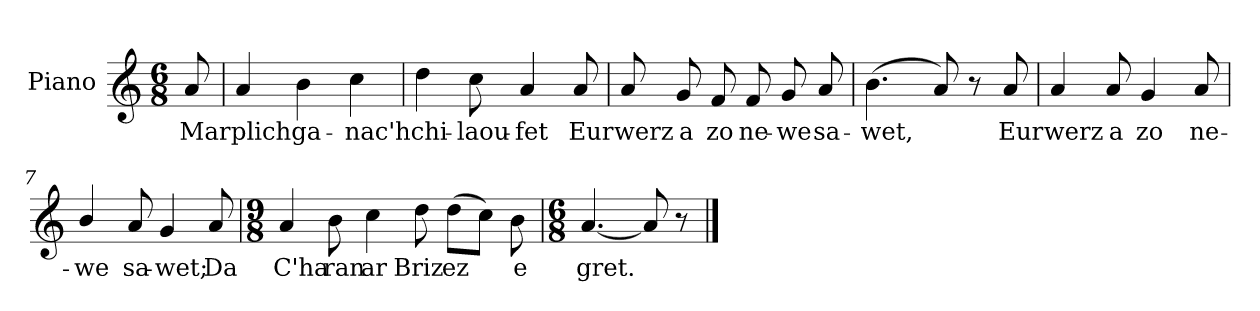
**kern	**text
*part1	*part1
*staff1	*staff1
*I"Piano	*
*I'Pno	*
*clefG2	*
*k[]	*
*M6/8	*
*MM108	*
=1	=1
8a/	Mar
=2	=2
4a/	plich
4b\	ga-
4cc\	-nac'h
=3	=3
4dd\	chi-
8cc\	-laou-
4a/	-fet
8a/	Eur
=4	=4
8a/	werz
8g/	a
8f/	zo
8f/	ne-
8g/	-we
8a/	sa-
=5	=5
(>4.b\	wet,
8a/)	.
8r	.
8a/	Eur
=6	=6
4a/	werz
8a/	a
4g/	zo
8a/	ne-
=7	=7
4b/	-we
8a/	sa-
4g/	-wet;
8a/	Da
=8	=8
*M9/8	*
4a/	C'ha
8b\	ran
4cc\	ar
8dd\	Briz
(>8dd\L	ez
8cc\J)	.
8b\	e
=9	=9
*M6/8	*
[4.a/	gret.
8a/]	.
8r	.
==	==
*-	*-
